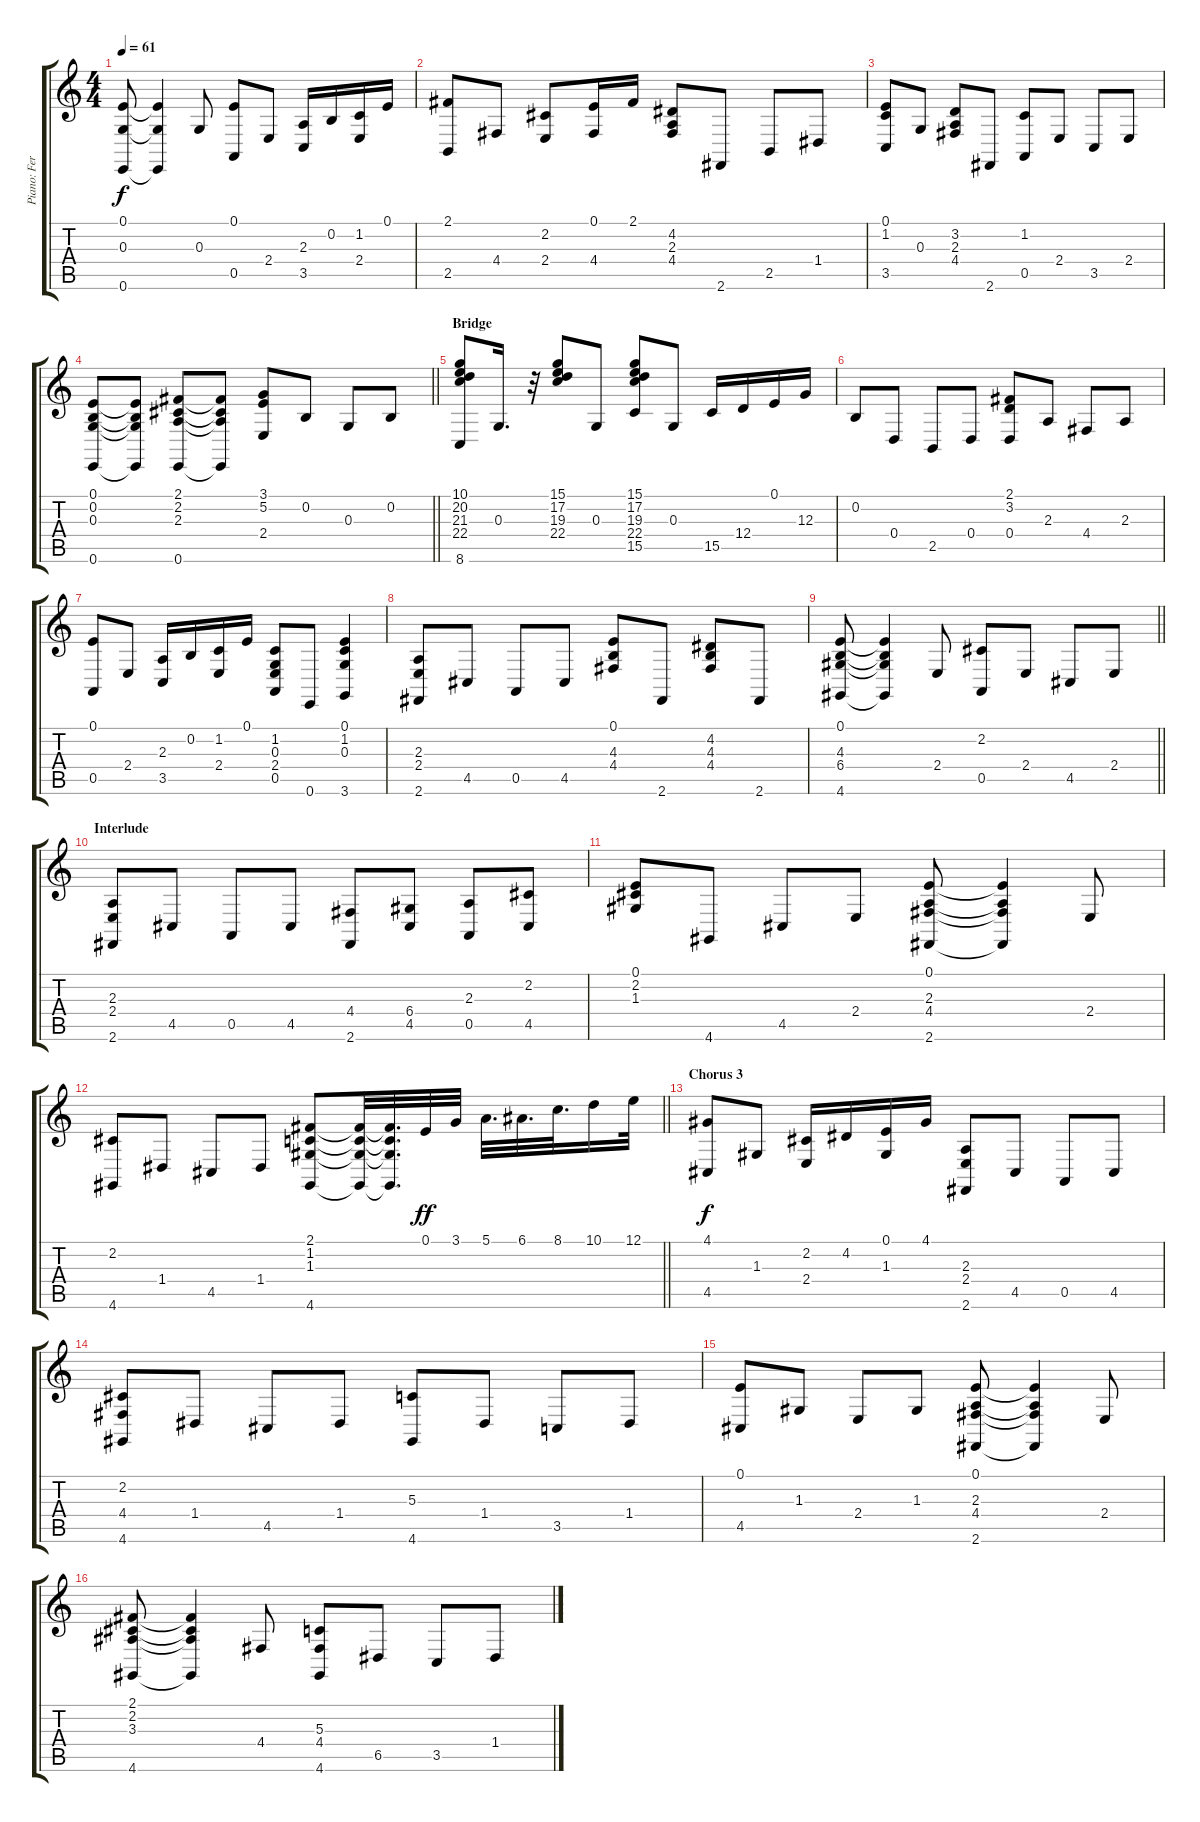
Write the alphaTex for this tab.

\track ("Piano: Fernando Muscolo" "Piano: Fer") {instrument electricpiano1}
\staff {score tabs}
\tuning (E4 B3 G3 D3 A2 E2) {hide}
\ts (4 4)
\tempo 61
\clef g2
\ks c
(0.1 0.3 0.6).8{dy f} (0.1{t} 0.3{t} 0.6{t}).4 0.3.8 (0.1 0.5).8 2.4.8 (2.3 3.5).16 0.2.16 (1.2 2.4).16 0.1.16 |
(2.1 2.5).8 4.4.8 (2.2 2.4).8 (0.1 4.4).16 2.1.16 (4.2 2.3 4.4).8 2.6.8 2.5.8 1.4.8 |
(0.1 1.2 3.5).8 0.3.8 (3.2 2.3 4.4).8 2.6.8 (1.2 0.5).8 2.4.8 3.5.8 2.4.8 |
\barLineRight lightlight
(0.1 0.2 0.3 0.6).8 (0.1{t} 0.2{t} 0.3{t} 0.6{t}).8 (2.1 2.2 2.3 0.6).8 (2.1{t} 2.2{t} 2.3{t} 0.6{t}).8 (3.1 5.2 2.4).8 0.2.8 0.3.8 0.2.8 |
\section ("" "Bridge")
(10.1 20.2 21.3 22.4 8.6).8 0.3.16{d} r.32 (15.1 17.2 19.3 22.4).8 0.3.8 (15.1 17.2 19.3 22.4 15.5).8 0.3.8 15.5.16 12.4.16 0.1.16 12.3.16 |
0.2.8 0.4.8 2.5.8 0.4.8 (2.1 3.2 0.4).8 2.3.8 4.4.8 2.3.8 |
(0.1 0.5).8 2.4.8 (2.3 3.5).16 0.2.16 (1.2 2.4).16 0.1.16 (1.2 0.3 2.4 0.5).8 0.6.8 (0.1 1.2 0.3 3.6).4 |
(2.3 2.4 2.6).8 4.5.8 0.5.8 4.5.8 (0.1 4.3 4.4).8 2.6.8 (4.2 4.3 4.4).8 2.6.8 |
\barLineRight lightlight
(0.1 4.3 6.4 4.6).8 (0.1{t} 4.3{t} 6.4{t} 4.6{t}).4 2.4.8 (2.2 0.5).8 2.4.8 4.5.8 2.4.8 |
\section ("" "Interlude")
(2.3 2.4 2.6).8 4.5.8 0.5.8 4.5.8 (4.4 2.6).8 (6.4 4.5).8 (2.3 0.5).8 (2.2 4.5).8 |
(0.1 2.2 1.3).8 4.6.8 4.5.8 2.4.8 (0.1 2.3 4.4 2.6).8 (0.1{t} 2.3{t} 4.4{t} 2.6{t}).4 2.4.8 |
\barLineRight lightlight
(2.2 4.6).8 1.4.8 4.5.8 1.4.8 (2.1 1.2 1.3 4.6).8 (2.1{t} 1.2{t} 1.3{t} 4.6{t}).32 (2.1{t} 1.2{t} 1.3{t} 4.6{t}).32{d} 0.1.32{dy ff} 3.1.32 5.1.32{d} 6.1.32{d} 8.1.32{d} 10.1.16 12.1.32 |
\section ("" "Chorus 3")
(4.1 4.5).8{dy f} 1.3.8 (2.2 2.4).16 4.2.16 (0.1 1.3).16 4.1.16 (2.3 2.4 2.6).8 4.5.8 0.5.8 4.5.8 |
(2.2 4.4 4.6).8 1.4.8 4.5.8 1.4.8 (5.3 4.6).8 1.4.8 3.5.8 1.4.8 |
(0.1 4.5).8 1.3.8 2.4.8 1.3.8 (0.1 2.3 4.4 2.6).8 (0.1{t} 2.3{t} 4.4{t} 2.6{t}).4 2.4.8 |
(2.1 2.2 3.3 4.6).8 (2.1{t} 2.2{t} 3.3{t} 4.6{t}).4 4.4.8 (5.3 4.4 4.6).8 6.5.8 3.5.8 1.4.8
